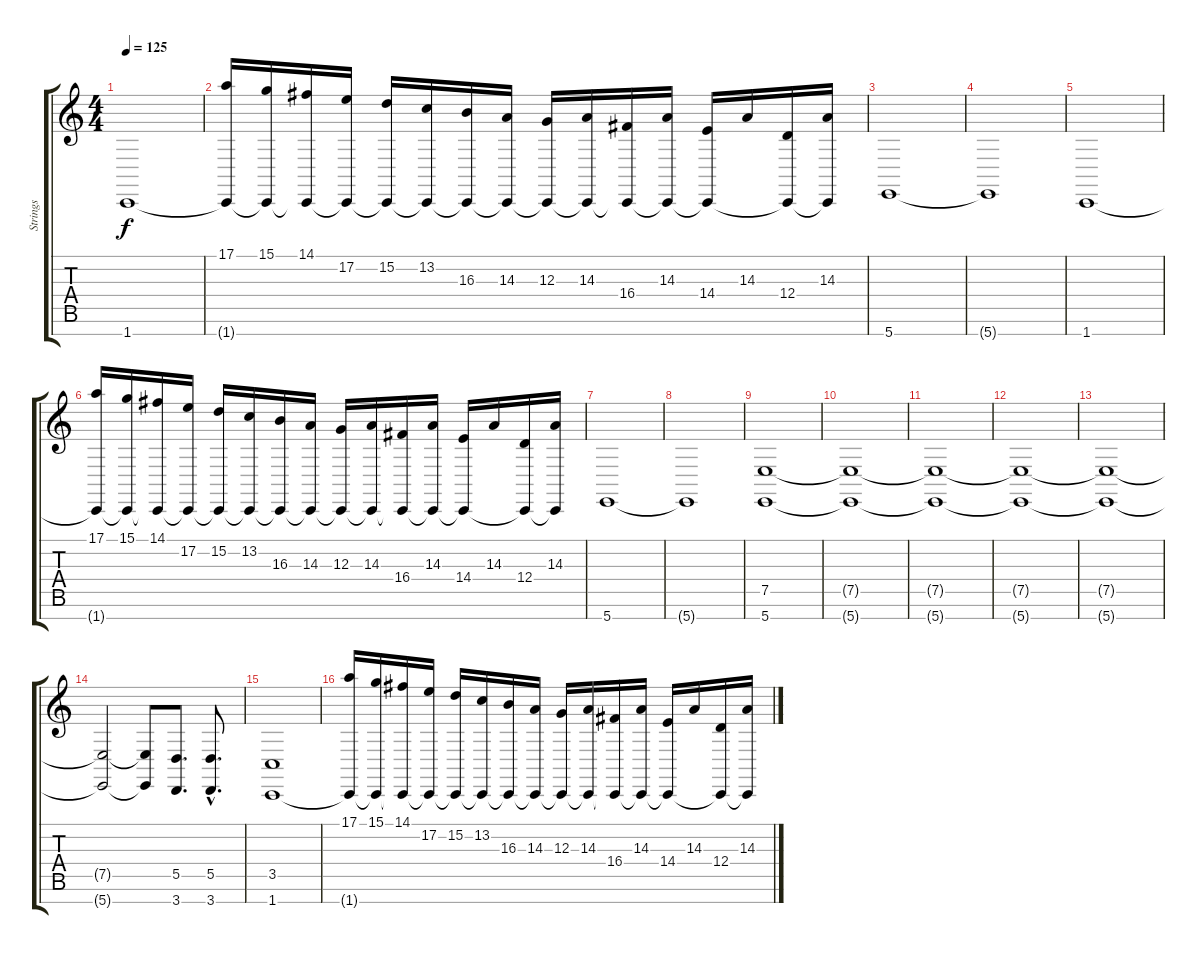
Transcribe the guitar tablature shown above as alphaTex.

\track ("Strings" "Strings") {instrument stringensemble1}
\staff {score tabs}
\tuning (E4 B3 G3 D3 A2 E2 B1) {hide}
\ts (4 4)
\tempo 125
\clef g2
\ks c
1.7.1{dy f} |
(17.1 1.7{t}).16 (15.1 1.7{t}).16 (14.1 1.7{t}).16 (17.2 1.7{t}).16 (15.2 1.7{t}).16 (13.2 1.7{t}).16 (16.3 1.7{t}).16 (14.3 1.7{t}).16 (12.3 1.7{t}).16 (14.3 1.7{t}).16 (16.4 1.7{t}).16 (14.3 1.7{t}).16 (14.4 1.7{t}).16 14.3.16 (12.4 1.7{t}).16 (14.3 1.7{t}).16 |
5.7.1 |
5.7{t}.1 |
1.7.1 |
(17.1 1.7{t}).16 (15.1 1.7{t}).16 (14.1 1.7{t}).16 (17.2 1.7{t}).16 (15.2 1.7{t}).16 (13.2 1.7{t}).16 (16.3 1.7{t}).16 (14.3 1.7{t}).16 (12.3 1.7{t}).16 (14.3 1.7{t}).16 (16.4 1.7{t}).16 (14.3 1.7{t}).16 (14.4 1.7{t}).16 14.3.16 (12.4 1.7{t}).16 (14.3 1.7{t}).16 |
5.7.1 |
5.7{t}.1 |
(7.5 5.7).1 |
(7.5{t} 5.7{t}).1 |
(7.5{t} 5.7{t}).1 |
(7.5{t} 5.7{t}).1 |
(7.5{t} 5.7{t}).1 |
(7.5{t} 5.7{t}).2 (7.5{t} 5.7{t}).8 (5.5 3.7).8{d} (5.5{hac} 3.7{hac}).8{d} |
(3.5 1.7).1 |
(17.1 1.7{t}).16 (15.1 1.7{t}).16 (14.1 1.7{t}).16 (17.2 1.7{t}).16 (15.2 1.7{t}).16 (13.2 1.7{t}).16 (16.3 1.7{t}).16 (14.3 1.7{t}).16 (12.3 1.7{t}).16 (14.3 1.7{t}).16 (16.4 1.7{t}).16 (14.3 1.7{t}).16 (14.4 1.7{t}).16 14.3.16 (12.4 1.7{t}).16 (14.3 1.7{t}).16
